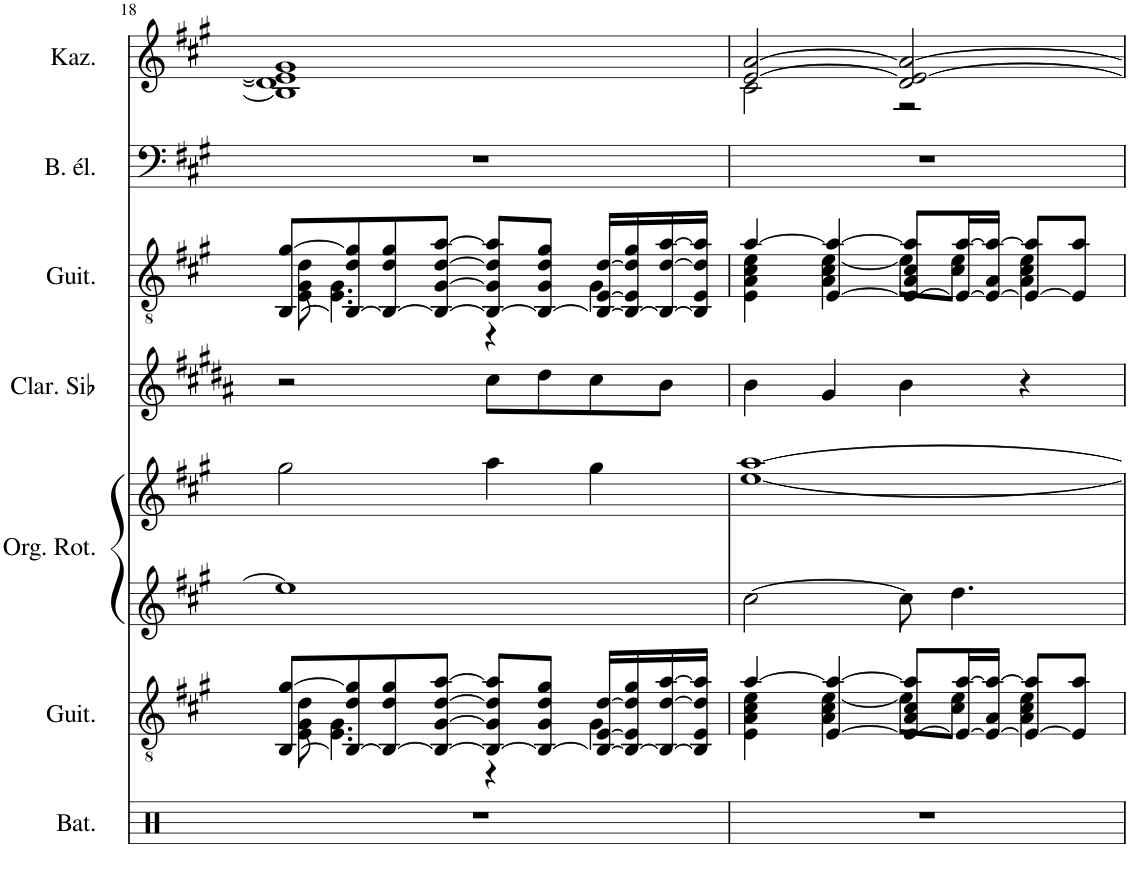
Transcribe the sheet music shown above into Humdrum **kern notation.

**kern	**kern	**kern	**kern	**kern	**kern	**kern	**kern
*part7	*part6	*part5	*part5	*part4	*part3	*part2	*part1
*staff8	*staff7	*staff6	*staff5	*staff4	*staff3	*staff2	*staff1
*I"Batterie, Drums	*I"Guitare acoustique, Acoustic Guitar (steel)	*I"Orgue rotatif, Rock Organ	*	*I"Clarinette en Sib	*I"Guitare classique, Acoustic Guitar (nylon)	*I"Basse électrique, Electric Bass (finger)	*I"Kazoo, Lead 6 (voice)
*I'Bat.	*I'Guit.	*I'Org. Rot.	*	*I'Clar. Sib	*I'Guit.	*I'B. él.	*I'Kaz.
!!LO:PB:g=z
*clefX	*clefGv2	*clefG2	*clefG2	*clefG2	*clefGv2	*clefF4	*clefG2
*	*	*	*	*Trd1c2	*	*Trd7c12	*
*k[]	*k[f#c#g#]	*k[f#c#g#]	*k[f#c#g#]	*k[f#c#g#d#a#]	*k[f#c#g#]	*k[f#c#g#]	*k[f#c#g#]
*M4/4	*M4/4	*M4/4	*M4/4	*M4/4	*M4/4	*M4/4	*M4/4
=18	=18	=18	=18	=18	=18	=18	=18
*	*^	*	*	*	*^	*	*^
1r	[8BB/ [8g#/L	8E\ 8G#\ 8d\	1ee]	2gg#\	2r	[8BB/ [8g#/L	8E\ 8G#\ 8d\	1r	1g#	1B] 1d] 1e]
.	8BB/_ 8d/ 8g#/]	4.E\ 4.G#\	.	.	.	8BB/_ 8d/ 8g#/]	4.E\ 4.G#\	.	.	.
.	8BB/_ 8d/ 8g#/	.	.	.	.	8BB/_ 8d/ 8g#/	.	.	.	.
.	8BB/_ [8G#/ [8d/ [8a/J	.	.	.	.	8BB/_ [8G#/ [8d/ [8a/J	.	.	.	.
.	8BB/_ 8G#/] 8d/] 8a/]L	4r	.	4aa\	8cc#\L	8BB/_ 8G#/] 8d/] 8a/]L	4r	.	.	.
.	8BB/_ 8G#/ 8d/ 8g#/J	.	.	.	8dd#\	8BB/_ 8G#/ 8d/ 8g#/J	.	.	.	.
.	16BB/_ [16E/ [16d/LL	4G#\	.	4gg#\	8cc#\	16BB/_ [16E/ [16d/LL	4G#\	.	.	.
.	16BB/_ 16E/] 16d/] 16g#/	.	.	.	.	16BB/_ 16E/] 16d/] 16g#/	.	.	.	.
.	16BB/_ [16d/ [16a/	.	.	.	8b\J	16BB/_ [16d/ [16a/	.	.	.	.
.	16BB/] 16E/ 16d/] 16a/]JJ	.	.	.	.	16BB/] 16E/ 16d/] 16a/]JJ	.	.	.	.
=19	=19	=19	=19	=19	=19	=19	=19	=19	=19	=19
1r	[4a/	4E\ 4A\ 4c#\ 4e\	[2cc#\	[1ee [1aa	4b\	[4a/	4E\ 4A\ 4c#\ 4e\	1r	[2e/ [2a/	2c#\
.	[4E/ 4a/_	4A\ 4c#\ [4e\	.	.	4g#/	[4E/ 4a/_	4A\ 4c#\ [4e\	.	.	.
.	8E/_ 8A/ 8c#/ 8a/]L	8e\L]	8cc#\]	.	4b\	8E/_ 8A/ 8c#/ 8a/]L	8e\L]	.	2d/ 2e/_ 2a/_	2r
.	16E/_ [16a/L	8c#\ 8e\J	4.dd\	.	.	16E/_ [16a/L	8c#\ 8e\J	.	.	.
.	16E/_ 16A/ 16a/_JJ	.	.	.	.	16E/_ 16A/ 16a/_JJ	.	.	.	.
.	8E/_ 8a/]L	4A\ 4c#\ 4e\	.	.	4r	8E/_ 8a/]L	4A\ 4c#\ 4e\	.	.	.
.	8E/] 8a/J	.	.	.	.	8E/] 8a/J	.	.	.	.
*	*v	*v	*	*	*	*v	*v	*	*v	*v
=	=	=	=	=	=	=	=
*-	*-	*-	*-	*-	*-	*-	*-
